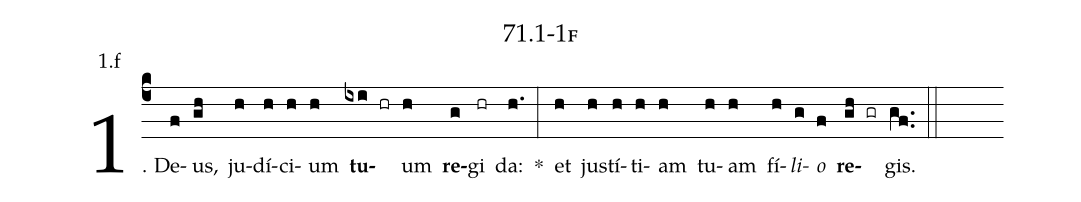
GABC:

name: 71.1-1f;
annotation: 1.f;
%%
(c4)1. De(f)us,(gh) ju(h)dí(h)ci(h)um(h) <b>tu</b>(ixi hr)um(h) <b>re</b>(g)gi(hr) da:(h.) *(:) et(h) jus(h)tí(h)ti(h)am(h) tu(h)am(h) fí(h)<i>li</i>(g)<i>o</i>(f) <b>re</b>(gh gr)gis.(gf..) (::)


%E(h) u(h) o(g) u(f) a(gh) e.(gf..) (::)
